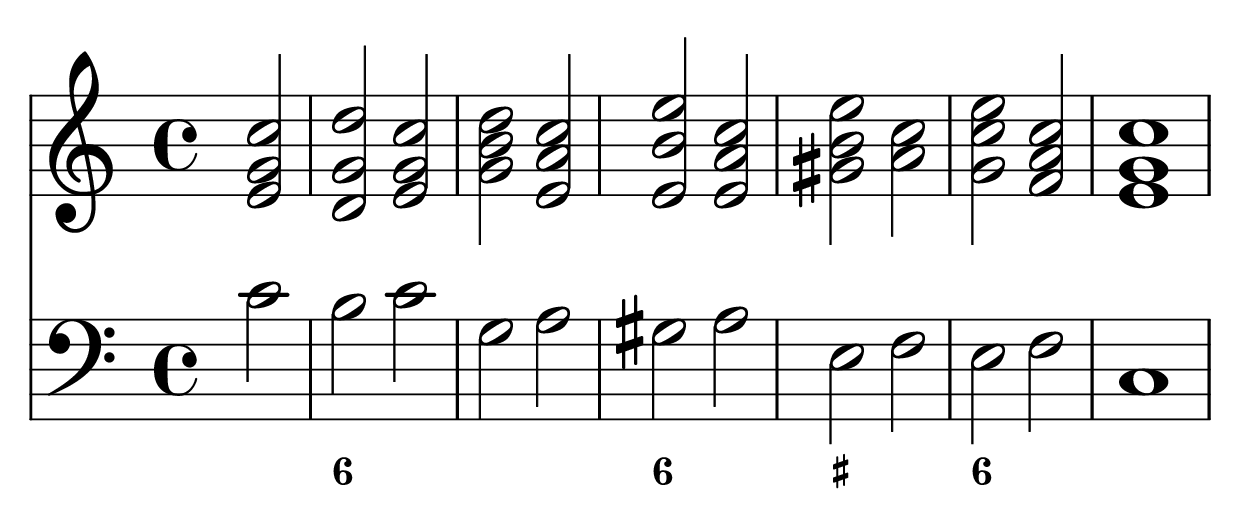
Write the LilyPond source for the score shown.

\version "2.24.1"

\include "page.ly"

global = {
  \time 4/4
}

% NOTE: See `https://youtu.be/g_htbzpNJjA?list=PL6Towqbh0pdpxUL5NlGTOW2hwVVo1IhdQ&t=684`.

\score {
  <<
    \new Staff \with { midiInstrument = "recorder" } {
      \global
      \clef treble
      \relative c' {
        \partial 2
        < e   g   c   >2  |
        < d   g   d'  >
        < e   g   c   >   |
        < g   b   d   >
        < e   a   c   >   |
        < e   b'  e   >
        < e   a   c   >   |
        < gis b   e   >
        < a   c       >   |
        < g   c   e   >
        < f   a   c   >   |
        < e   g   c   >1  |
      }
    }
    \new Staff \with { midiInstrument = "cello" } {
      \global
      \clef bass
      <<
        \relative c' {
          \partial 2
                c2    |
          b     c     |
          g     a     |
          gis   a     |
          e     f     |
          e     f     |
          c1          |
        }
        \figures {
          \partial 2
                s2    |
          <6>   s     |
          s     s     |
          <6>   s     |
          <_+>  s     |
          <6>   s     |
          s1          |
        }
      >>
    }
  >>
  \layout { }
  \midi {
    \tempo 4 = 110
  }
}
